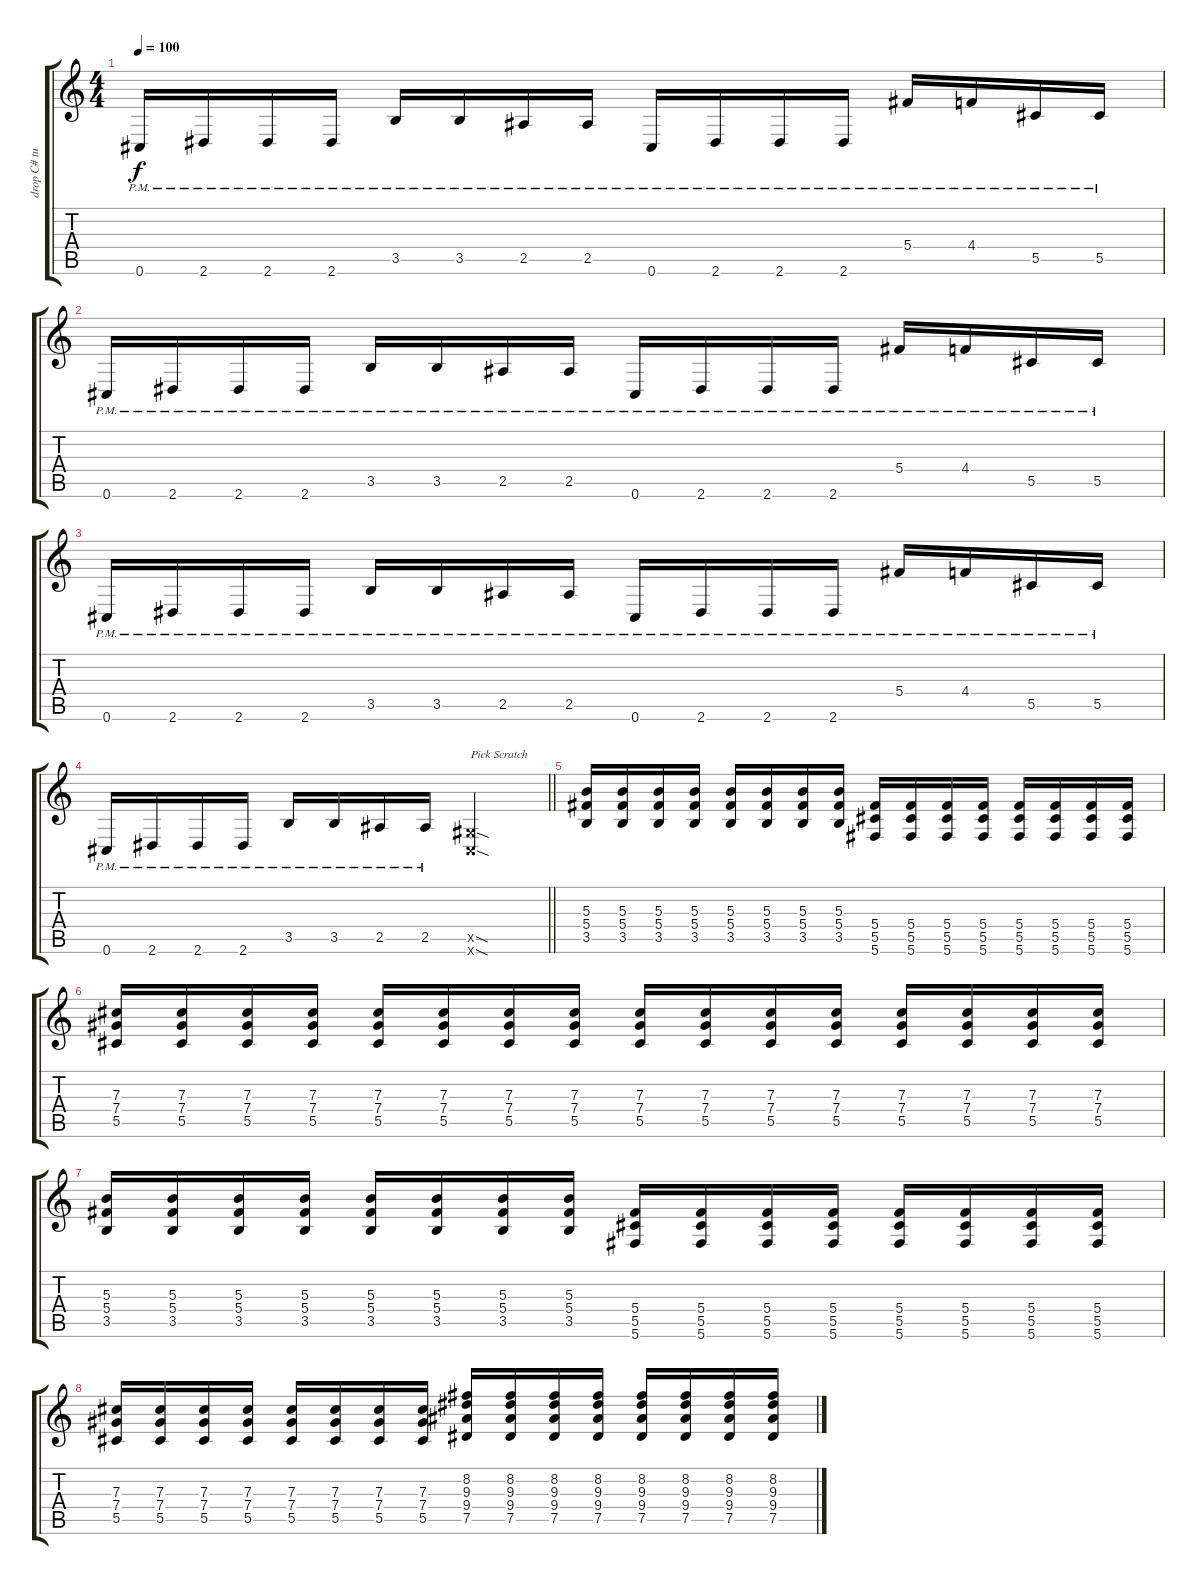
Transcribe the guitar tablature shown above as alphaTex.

\track ("drop C# tuning  " "drop C# tu") {instrument distortionguitar}
\staff {score tabs}
\tuning (Eb4 Bb3 Gb3 Db3 Ab2 Db2) {hide}
\ts (4 4)
\tempo 100
\clef g2
\ks c
0.6{pm}.16{dy f} 2.6{pm}.16 2.6{pm}.16 2.6{pm}.16 3.5{pm}.16 3.5{pm}.16 2.5{pm}.16 2.5{pm}.16 0.6{pm}.16 2.6{pm}.16 2.6{pm}.16 2.6{pm}.16 5.4{pm}.16 4.4{pm}.16 5.5{pm}.16 5.5{pm}.16 |
0.6{pm}.16 2.6{pm}.16 2.6{pm}.16 2.6{pm}.16 3.5{pm}.16 3.5{pm}.16 2.5{pm}.16 2.5{pm}.16 0.6{pm}.16 2.6{pm}.16 2.6{pm}.16 2.6{pm}.16 5.4{pm}.16 4.4{pm}.16 5.5{pm}.16 5.5{pm}.16 |
0.6{pm}.16 2.6{pm}.16 2.6{pm}.16 2.6{pm}.16 3.5{pm}.16 3.5{pm}.16 2.5{pm}.16 2.5{pm}.16 0.6{pm}.16 2.6{pm}.16 2.6{pm}.16 2.6{pm}.16 5.4{pm}.16 4.4{pm}.16 5.5{pm}.16 5.5{pm}.16 |
\barLineRight lightlight
0.6{pm}.16 2.6{pm}.16 2.6{pm}.16 2.6{pm}.16 3.5{pm}.16 3.5{pm}.16 2.5{pm}.16 2.5{pm}.16 (0.5{sod x} 0.6{sod x}).2{txt "Pick Scratch"} |
(5.3 5.4 3.5).16 (5.3 5.4 3.5).16 (5.3 5.4 3.5).16 (5.3 5.4 3.5).16 (5.3 5.4 3.5).16 (5.3 5.4 3.5).16 (5.3 5.4 3.5).16 (5.3 5.4 3.5).16 (5.4 5.5 5.6).16 (5.4 5.5 5.6).16 (5.4 5.5 5.6).16 (5.4 5.5 5.6).16 (5.4 5.5 5.6).16 (5.4 5.5 5.6).16 (5.4 5.5 5.6).16 (5.4 5.5 5.6).16 |
(7.3 7.4 5.5).16 (7.3 7.4 5.5).16 (7.3 7.4 5.5).16 (7.3 7.4 5.5).16 (7.3 7.4 5.5).16 (7.3 7.4 5.5).16 (7.3 7.4 5.5).16 (7.3 7.4 5.5).16 (7.3 7.4 5.5).16 (7.3 7.4 5.5).16 (7.3 7.4 5.5).16 (7.3 7.4 5.5).16 (7.3 7.4 5.5).16 (7.3 7.4 5.5).16 (7.3 7.4 5.5).16 (7.3 7.4 5.5).16 |
(5.3 5.4 3.5).16 (5.3 5.4 3.5).16 (5.3 5.4 3.5).16 (5.3 5.4 3.5).16 (5.3 5.4 3.5).16 (5.3 5.4 3.5).16 (5.3 5.4 3.5).16 (5.3 5.4 3.5).16 (5.4 5.5 5.6).16 (5.4 5.5 5.6).16 (5.4 5.5 5.6).16 (5.4 5.5 5.6).16 (5.4 5.5 5.6).16 (5.4 5.5 5.6).16 (5.4 5.5 5.6).16 (5.4 5.5 5.6).16 |
(7.3 7.4 5.5).16 (7.3 7.4 5.5).16 (7.3 7.4 5.5).16 (7.3 7.4 5.5).16 (7.3 7.4 5.5).16 (7.3 7.4 5.5).16 (7.3 7.4 5.5).16 (7.3 7.4 5.5).16 (8.2 9.3 9.4 7.5).16 (8.2 9.3 9.4 7.5).16 (8.2 9.3 9.4 7.5).16 (8.2 9.3 9.4 7.5).16 (8.2 9.3 9.4 7.5).16 (8.2 9.3 9.4 7.5).16 (8.2 9.3 9.4 7.5).16 (8.2 9.3 9.4 7.5).16
